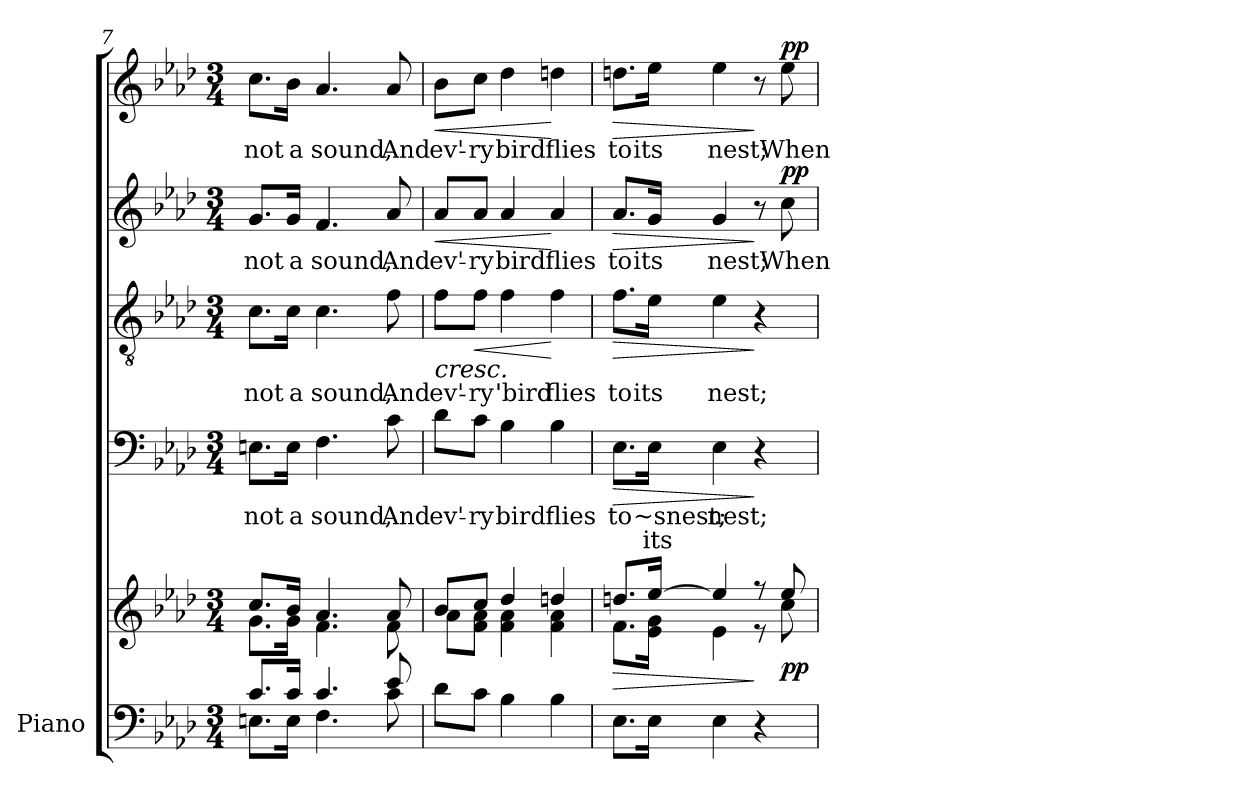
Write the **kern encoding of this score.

**kern	**kern	**dynam	**kern	**text	**text	**dynam	**kern	**text	**dynam	**kern	**text	**dynam	**kern	**text	**dynam
*part5	*part5	*part5	*part4	*part4	*part4	*part4	*part3	*part3	*part3	*part2	*part2	*part2	*part1	*part1	*part1
*staff6	*staff5	*staff5/6	*staff4	*staff4	*staff4	*staff4	*staff3	*staff3	*staff3	*staff2	*staff2	*staff2	*staff1	*staff1	*staff1
*I"Piano	*	*	*	*	*	*	*	*	*	*	*	*	*	*	*
*I'Pno.	*	*	*	*	*	*	*	*	*	*	*	*	*	*	*
*clefF4	*clefG2	*	*clefF4	*	*	*	*clefGv2	*	*	*clefG2	*	*	*clefG2	*	*
*	*	*	*	*	*	*	*ITrd7c12	*	*	*	*	*	*	*	*
*k[b-e-a-d-]	*k[b-e-a-d-]	*	*k[b-e-a-d-]	*	*	*	*k[b-e-a-d-]	*	*	*k[b-e-a-d-]	*	*	*k[b-e-a-d-]	*	*
*A-:	*A-:	*	*A-:	*	*	*	*A-:	*	*	*A-:	*	*	*A-:	*	*
*M3/4	*M3/4	*	*M3/4	*	*	*	*M3/4	*	*	*M3/4	*	*	*M3/4	*	*
=7	=7	=7	=7	=7	=7	=7	=7	=7	=7	=7	=7	=7	=7	=7	=7
*^	*^	*	*	*	*	*	*	*	*	*	*	*	*	*	*
!	!	!	!	!	!	!LO:LY:b:color=#000000	!	!	!	!	!	!	!	!	!	!	!
!	!	!	!	!	!	!	!	!	!	!LO:LY:b:color=#000000	!	!	!	!	!	!	!
!	!	!	!	!	!	!	!	!	!	!	!	!	!LO:LY:b:color=#000000	!	!	!	!
!	!	!	!	!	!	!	!	!	!	!	!	!	!	!	!	!LO:LY:b:color=#000000	!
8.ci/L	8.Eni\L	8.cci/L	8.gi\L	.	8.Eni\L	not	.	.	8.Ci\L	not	.	8.gi/L	not	.	8.cci\L	not	.
!	!	!	!	!	!	!LO:LY:b:color=#000000	!	!	!	!	!	!	!	!	!	!	!
!	!	!	!	!	!	!	!	!	!	!LO:LY:b:color=#000000	!	!	!	!	!	!	!
!	!	!	!	!	!	!	!	!	!	!	!	!	!LO:LY:b:color=#000000	!	!	!	!
!	!	!	!	!	!	!	!	!	!	!	!	!	!	!	!	!LO:LY:b:color=#000000	!
16ci/Jk	16Ei\Jk	16b-i/Jk	16gi\Jk	.	16Ei\Jk	a	.	.	16Ci\Jk	a	.	16gi/Jk	a	.	16b-i\Jk	a	.
!	!	!	!	!	!	!LO:LY:b:color=#000000	!	!	!	!	!	!	!	!	!	!	!
!	!	!	!	!	!	!	!	!	!	!LO:LY:b:color=#000000	!	!	!	!	!	!	!
!	!	!	!	!	!	!	!	!	!	!	!	!	!LO:LY:b:color=#000000	!	!	!	!
!	!	!	!	!	!	!	!	!	!	!	!	!	!	!	!	!LO:LY:b:color=#000000	!
4.ci/	4.Fi\	4.a-i/	4.fi\	.	4.Fi\	sound,	.	.	4.Ci\	sound,	.	4.fi/	sound,	.	4.a-i/	sound,	.
!	!	!	!	!	!	!LO:LY:b:color=#000000	!	!	!	!	!	!	!	!	!	!	!
!	!	!	!	!	!	!	!	!	!	!LO:LY:b:color=#000000	!	!	!	!	!	!	!
!	!	!	!	!	!	!	!	!	!	!	!	!	!LO:LY:b:color=#000000	!	!	!	!
!	!	!	!	!	!	!	!	!	!	!	!	!	!	!	!	!LO:LY:b:color=#000000	!
8e-i/	8ci\	8a-i/	8fi\	.	8ci\	And	.	.	8Fi\	And	.	8a-i/	And	.	8a-i/	And	.
*v	*v	*	*	*	*	*	*	*	*	*	*	*	*	*	*	*	*
=8	=8	=8	=8	=8	=8	=8	=8	=8	=8	=8	=8	=8	=8	=8	=8	=8
*^	*	*	*	*	*	*	*	*	*	*	*	*	*	*	*	*
!	!	!	!	!	!	!LO:LY:b:color=#000000	!	!	!	!	!	!	!	!	!	!	!
*v	*v	*	*	*	*	*	*	*	*	*	*	*	*	*	*	*	*
*^	*	*	*	*	*	*	*	*	*	*	*	*	*	*	*	*
!	!	!	!	!	!	!	!	!	!	!LO:LY:b:color=#000000	!LO:HP:b	!	!	!	!	!	!
*v	*v	*	*	*	*	*	*	*	*	*	*	*	*	*	*	*	*
*^	*	*	*	*	*	*	*	*	*	*	*	*	*	*	*	*
!	!	!	!	!	!	!	!	!	!	!	!	!	!LO:LY:b:color=#000000	!LO:HP:b	!	!	!
*v	*v	*	*	*	*	*	*	*	*	*	*	*	*	*	*	*	*
*^	*	*	*	*	*	*	*	*	*	*	*	*	*	*	*	*
!	!	!	!	!	!	!	!	!	!	!	!	!	!	!	!	!LO:LY:b:color=#000000	!LO:HP:b
*v	*v	*	*	*	*	*	*	*	*	*	*	*	*	*	*	*	*
8d-i\L	8b-i/L	8a-i\L	.	8d-i\L	ev'-	.	.	8Fi\L	ev'-	<	8a-i/L	ev'-	<	8b-i\L	ev'-	<
!	!	!	!	!	!LO:LY:b:color=#000000	!	!	!	!	!	!	!	!	!	!	!
!	!	!	!	!	!	!	!	!	!LO:LY:b:color=#000000	!LO:HP:b	!	!	!	!	!	!
!	!	!	!	!	!	!	!	!	!	!	!	!LO:LY:b:color=#000000	!	!	!	!
!	!	!	!	!	!	!	!	!	!	!	!	!	!	!	!LO:LY:b:color=#000000	!
8ci\J	8cci/J	8fi\ 8a-iJ	.	8ci\J	-ry	.	.	8Fi\J	-ry	<	8a-i/J	-ry	.	8cci\J	-ry	.
!	!	!	!	!	!LO:LY:b:color=#000000	!	!	!	!	!	!	!	!	!	!	!
!	!	!	!	!	!	!	!	!	!LO:LY:b:color=#000000	!	!	!	!	!	!	!
!	!	!	!	!	!	!	!	!	!	!	!	!LO:LY:b:color=#000000	!	!	!	!
!	!	!	!	!	!	!	!	!	!	!	!	!	!	!	!LO:LY:b:color=#000000	!
4B-i\	4dd-i/	4fi\ 4a-i	.	4B-i\	bird	.	.	4Fi\	'bird	.	4a-i/	bird	.	4dd-i\	bird	.
!	!	!	!	!	!LO:LY:b:color=#000000	!	!	!	!	!	!	!	!	!	!	!
!	!	!	!	!	!	!	!	!	!LO:LY:b:color=#000000	!	!	!	!	!	!	!
!	!	!	!	!	!	!	!	!	!	!	!	!LO:LY:b:color=#000000	!	!	!	!
!	!	!	!	!	!	!	!	!	!	!	!	!	!	!	!LO:LY:b:color=#000000	!
4B-i\	4ddni/	4fi\ 4a-i	.	4B-i\	flies	.	.	4Fi\	flies	[ [	4a-i/	flies	[	4ddni\	flies	[
=9	=9	=9	=9	=9	=9	=9	=9	=9	=9	=9	=9	=9	=9	=9	=9	=9
!	!	!	!LO:HP:b	!	!	!	!	!	!	!	!	!	!	!	!	!
!	!	!	!	!	!LO:LY:b:color=#000000	!	!LO:HP:b	!	!	!	!	!	!	!	!	!
!	!	!	!	!	!	!	!	!	!LO:LY:b:color=#000000	!LO:HP:b	!	!	!	!	!	!
!	!	!	!	!	!	!	!	!	!	!	!	!LO:LY:b:color=#000000	!LO:HP:b	!	!	!
!	!	!	!	!	!	!	!	!	!	!	!	!	!	!	!LO:LY:b:color=#000000	!LO:HP:b
8.E-i\L	8.ddni/L	8.fi\L	>	8.E-i\L	to	.	>	8.Fi\L	to	>	8.a-i/L	to	>	8.ddni\L	to	>
!	!	!	!	!	!LO:LY:b:color=#000000	!LO:LY:b:color=#000000	!	!	!	!	!	!	!	!	!	!
!	!	!	!	!	!	!	!	!	!LO:LY:b:color=#000000	!	!	!	!	!	!	!
!	!	!	!	!	!	!	!	!	!	!	!	!LO:LY:b:color=#000000	!	!	!	!
!	!	!	!	!	!	!	!	!	!	!	!	!	!	!	!LO:LY:b:color=#000000	!
16E-i\Jk	[16ee-i/Jk	16e-i\ 16giJk	.	16E-i\Jk	~snest;	its	.	16E-i\Jk	its	.	16gi/Jk	its	.	16ee-i\Jk	its	.
!	!	!	!	!	!LO:LY:b:color=#000000	!	!	!	!	!	!	!	!	!	!	!
!	!	!	!	!	!	!	!	!	!LO:LY:b:color=#000000	!	!	!	!	!	!	!
!	!	!	!	!	!	!	!	!	!	!	!	!LO:LY:b:color=#000000	!	!	!	!
!	!	!	!	!	!	!	!	!	!	!	!	!	!	!	!LO:LY:b:color=#000000	!
4E-i\	4ee-i/]	4e-i\	.	4E-i\	nest;	.	.	4E-i\	nest;	.	4gi/	nest;	.	4ee-i\	nest;	.
4r	8r	8r	]	4r	.	.	]	4r	.	]	8r	.	]	8r	.	]
!	!	!	!	!	!	!	!	!	!	!	!	!LO:LY:b:color=#000000	!	!	!	!
!	!	!	!	!	!	!	!	!	!	!	!	!	!	!	!LO:LY:b:color=#000000	!
.	8ee-i/	8cci\	pp	.	.	.	.	.	.	.	8cci\	When	pp	8ee-i\	When	pp
*	*v	*v	*	*	*	*	*	*	*	*	*	*	*	*	*	*
=	=	=	=	=	=	=	=	=	=	=	=	=	=	=	=
*-	*-	*-	*-	*-	*-	*-	*-	*-	*-	*-	*-	*-	*-	*-	*-
